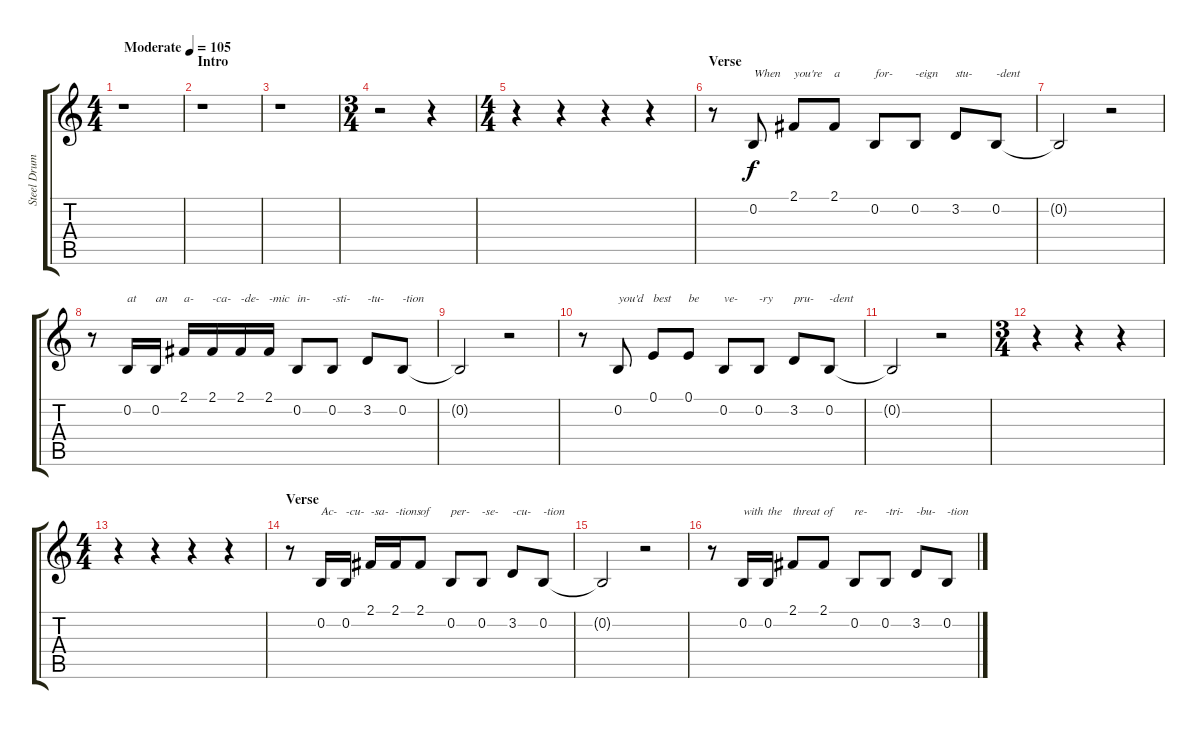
\track ("Steel Drums" "Steel Drum") {instrument steeldrums}
\staff {score tabs}
\tuning (E4 B3 G3 D3 A2 E2) {hide}
\ts (4 4)
\tempo (105 "Moderate")
\clef g2
\ks c
r.1{dy f instrument steeldrums} |
\section ("" "Intro")
r.1 |
r.1 |
\ts (3 4)
r.2 r.4 |
\ts (4 4)
r.4 r.4 r.4 r.4 |
\section ("" "Verse")
r.8 0.2.8{txt "When"} 2.1.8{txt "you're"} 2.1.8{txt "a"} 0.2.8{txt "for-"} 0.2.8{txt "-eign"} 3.2.8{txt "stu-"} 0.2.8{txt "-dent"} |
0.2{t}.2 r.2 |
r.8 0.2.16{txt "at"} 0.2.16{txt "an"} 2.1.16{txt "a-"} 2.1.16{txt "-ca-"} 2.1.16{txt "-de-"} 2.1.16{txt "-mic"} 0.2.8{txt "in-"} 0.2.8{txt "-sti-"} 3.2.8{txt "-tu-"} 0.2.8{txt "-tion"} |
0.2{t}.2 r.2 |
r.8 0.2.8{txt "you'd"} 0.1.8{txt "best"} 0.1.8{txt "be"} 0.2.8{txt "ve-"} 0.2.8{txt "-ry"} 3.2.8{txt "pru-"} 0.2.8{txt "-dent"} |
0.2{t}.2 r.2 |
\ts (3 4)
r.4 r.4 r.4 |
\ts (4 4)
r.4 r.4 r.4 r.4 |
\section ("" "Verse")
r.8 0.2.16{txt "Ac-"} 0.2.16{txt "-cu-"} 2.1.16{txt "-sa-"} 2.1.16{txt "-tions"} 2.1.8{txt "of"} 0.2.8{txt "per-"} 0.2.8{txt "-se-"} 3.2.8{txt "-cu-"} 0.2.8{txt "-tion"} |
0.2{t}.2 r.2 |
r.8 0.2.16{txt "with"} 0.2.16{txt "the"} 2.1.8{txt "threat"} 2.1.8{txt "of"} 0.2.8{txt "re-"} 0.2.8{txt "-tri-"} 3.2.8{txt "-bu-"} 0.2.8{txt "-tion"}
